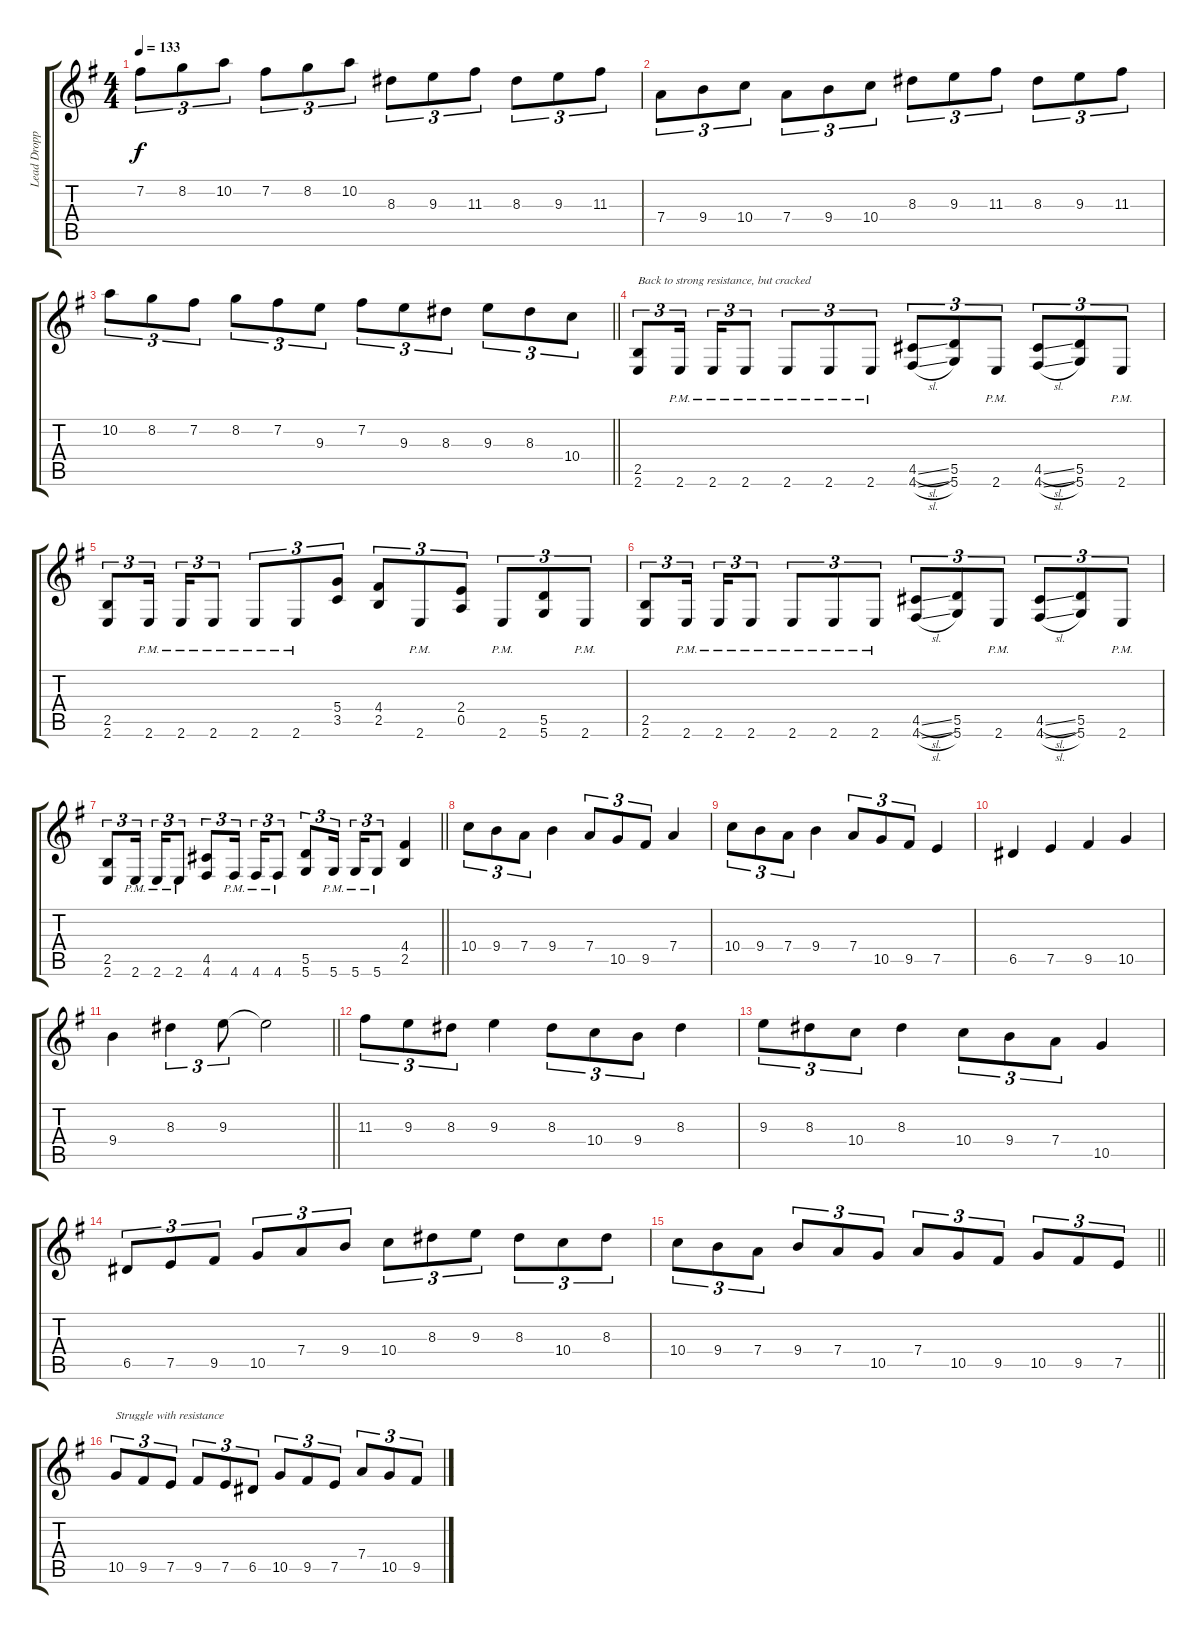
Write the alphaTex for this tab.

\track ("Lead Dropped D " "Lead Dropp") {instrument distortionguitar}
\staff {score tabs}
\tuning (E4 B3 G3 D3 A2 D2) {hide}
\ts (4 4)
\tempo 133
\clef g2
\ks eminor
7.2.8{tu (3 2) dy f} 8.2.8{tu (3 2)} 10.2.8{tu (3 2)} 7.2.8{tu (3 2)} 8.2.8{tu (3 2)} 10.2.8{tu (3 2)} 8.3.8{tu (3 2)} 9.3.8{tu (3 2)} 11.3.8{tu (3 2)} 8.3.8{tu (3 2)} 9.3.8{tu (3 2)} 11.3.8{tu (3 2)} |
7.4.8{tu (3 2)} 9.4.8{tu (3 2)} 10.4.8{tu (3 2)} 7.4.8{tu (3 2)} 9.4.8{tu (3 2)} 10.4.8{tu (3 2)} 8.3.8{tu (3 2)} 9.3.8{tu (3 2)} 11.3.8{tu (3 2)} 8.3.8{tu (3 2)} 9.3.8{tu (3 2)} 11.3.8{tu (3 2)} |
\barLineRight lightlight
10.2.8{tu (3 2)} 8.2.8{tu (3 2)} 7.2.8{tu (3 2)} 8.2.8{tu (3 2)} 7.2.8{tu (3 2)} 9.3.8{tu (3 2)} 7.2.8{tu (3 2)} 9.3.8{tu (3 2)} 8.3.8{tu (3 2)} 9.3.8{tu (3 2)} 8.3.8{tu (3 2)} 10.4.8{tu (3 2)} |
(2.5 2.6).8{tu (3 2) txt "Back to strong resistance, but cracked"} 2.6{pm}.16{tu (3 2) beam splitsecondary} 2.6{pm}.16{tu (3 2)} 2.6{pm}.8{tu (3 2)} 2.6{pm}.8{tu (3 2)} 2.6{pm}.8{tu (3 2)} 2.6{pm}.8{tu (3 2)} (4.5{sl} 4.6{sl}).8{tu (3 2)} (5.5 5.6).8{tu (3 2)} 2.6{pm}.8{tu (3 2)} (4.5{sl} 4.6{sl}).8{tu (3 2)} (5.5 5.6).8{tu (3 2)} 2.6{pm}.8{tu (3 2)} |
(2.5 2.6).8{tu (3 2)} 2.6{pm}.16{tu (3 2) beam splitsecondary} 2.6{pm}.16{tu (3 2)} 2.6{pm}.8{tu (3 2)} 2.6{pm}.8{tu (3 2)} 2.6{pm}.8{tu (3 2)} (5.4 3.5).8{tu (3 2)} (4.4 2.5).8{tu (3 2)} 2.6{pm}.8{tu (3 2)} (2.4 0.5).8{tu (3 2)} 2.6{pm}.8{tu (3 2)} (5.5 5.6).8{tu (3 2)} 2.6{pm}.8{tu (3 2)} |
(2.5 2.6).8{tu (3 2)} 2.6{pm}.16{tu (3 2) beam splitsecondary} 2.6{pm}.16{tu (3 2)} 2.6{pm}.8{tu (3 2)} 2.6{pm}.8{tu (3 2)} 2.6{pm}.8{tu (3 2)} 2.6{pm}.8{tu (3 2)} (4.5{sl} 4.6{sl}).8{tu (3 2)} (5.5 5.6).8{tu (3 2)} 2.6{pm}.8{tu (3 2)} (4.5{sl} 4.6{sl}).8{tu (3 2)} (5.5 5.6).8{tu (3 2)} 2.6{pm}.8{tu (3 2)} |
\barLineRight lightlight
(2.5 2.6).8{tu (3 2)} 2.6{pm}.16{tu (3 2) beam splitsecondary} 2.6{pm}.16{tu (3 2)} 2.6{pm}.8{tu (3 2)} (4.5 4.6).8{tu (3 2)} 4.6{pm}.16{tu (3 2) beam splitsecondary} 4.6{pm}.16{tu (3 2)} 4.6{pm}.8{tu (3 2)} (5.5 5.6).8{tu (3 2)} 5.6{pm}.16{tu (3 2) beam splitsecondary} 5.6{pm}.16{tu (3 2)} 5.6{pm}.8{tu (3 2)} (4.4 2.5).4 |
\section ("" "")
10.4.8{tu (3 2)} 9.4.8{tu (3 2)} 7.4.8{tu (3 2)} 9.4.4 7.4.8{tu (3 2)} 10.5.8{tu (3 2)} 9.5.8{tu (3 2)} 7.4.4 |
10.4.8{tu (3 2)} 9.4.8{tu (3 2)} 7.4.8{tu (3 2)} 9.4.4 7.4.8{tu (3 2)} 10.5.8{tu (3 2)} 9.5.8{tu (3 2)} 7.5.4 |
6.5.4 7.5.4 9.5.4 10.5.4 |
\barLineRight lightlight
9.4.4 8.3.4{tu (3 2)} 9.3.8{tu (3 2)} 9.3{t}.2 |
11.3.8{tu (3 2)} 9.3.8{tu (3 2)} 8.3.8{tu (3 2)} 9.3.4 8.3.8{tu (3 2)} 10.4.8{tu (3 2)} 9.4.8{tu (3 2)} 8.3.4 |
9.3.8{tu (3 2)} 8.3.8{tu (3 2)} 10.4.8{tu (3 2)} 8.3.4 10.4.8{tu (3 2)} 9.4.8{tu (3 2)} 7.4.8{tu (3 2)} 10.5.4 |
6.5.8{tu (3 2)} 7.5.8{tu (3 2)} 9.5.8{tu (3 2)} 10.5.8{tu (3 2)} 7.4.8{tu (3 2)} 9.4.8{tu (3 2)} 10.4.8{tu (3 2)} 8.3.8{tu (3 2)} 9.3.8{tu (3 2)} 8.3.8{tu (3 2)} 10.4.8{tu (3 2)} 8.3.8{tu (3 2)} |
\barLineRight lightlight
10.4.8{tu (3 2)} 9.4.8{tu (3 2)} 7.4.8{tu (3 2)} 9.4.8{tu (3 2)} 7.4.8{tu (3 2)} 10.5.8{tu (3 2)} 7.4.8{tu (3 2)} 10.5.8{tu (3 2)} 9.5.8{tu (3 2)} 10.5.8{tu (3 2)} 9.5.8{tu (3 2)} 7.5.8{tu (3 2)} |
\section ("" "")
10.5.8{tu (3 2) txt "Struggle with resistance"} 9.5.8{tu (3 2)} 7.5.8{tu (3 2)} 9.5.8{tu (3 2)} 7.5.8{tu (3 2)} 6.5.8{tu (3 2)} 10.5.8{tu (3 2)} 9.5.8{tu (3 2)} 7.5.8{tu (3 2)} 7.4.8{tu (3 2)} 10.5.8{tu (3 2)} 9.5.8{tu (3 2)}
